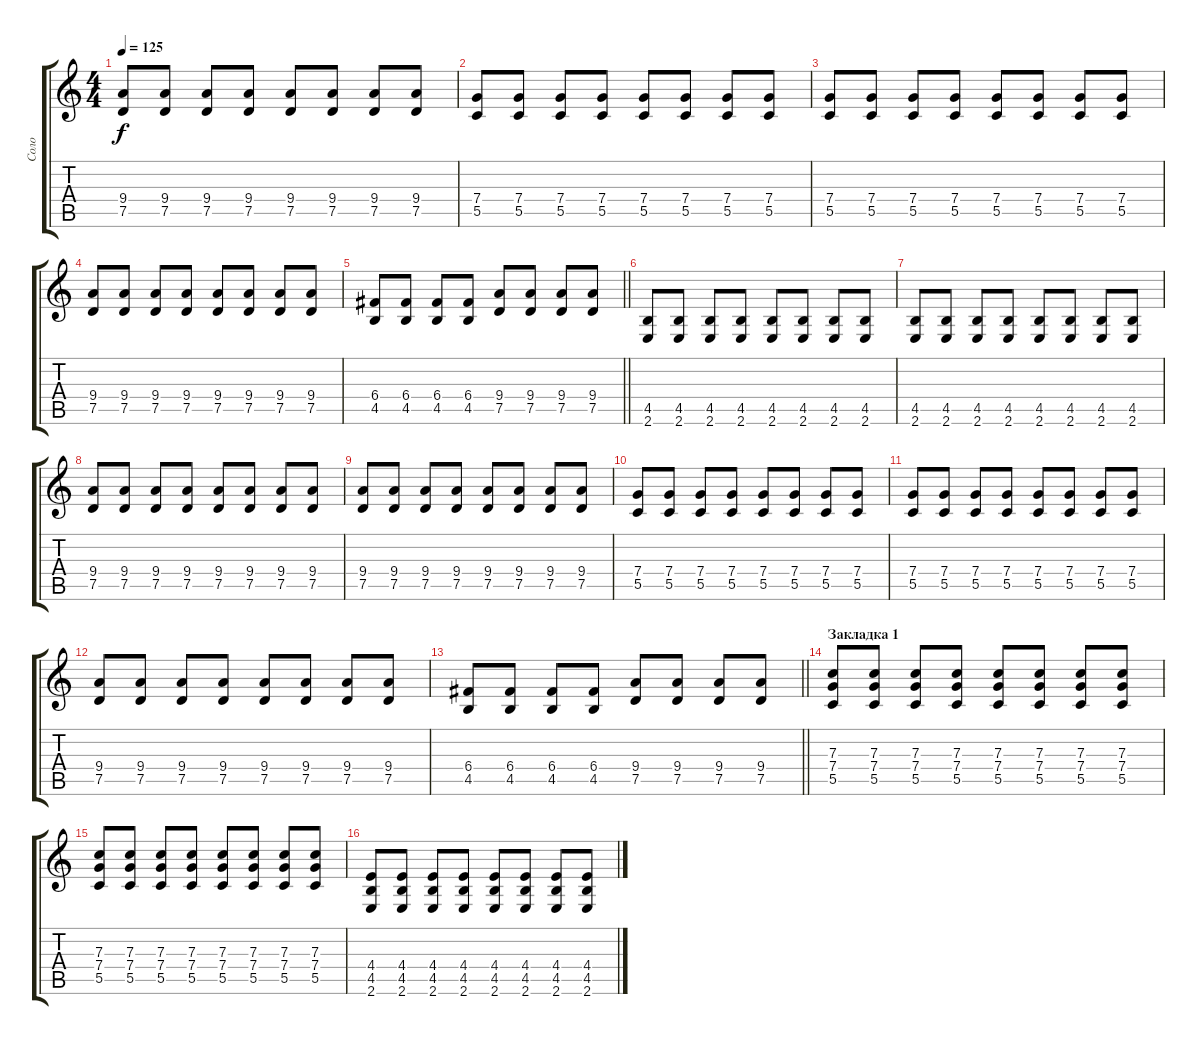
\track ("Соло" "Соло") {instrument distortionguitar}
\staff {score tabs}
\tuning (D4 A3 F3 C3 G2 D2) {hide}
\ts (4 4)
\tempo 125
\clef g2
\ks c
(9.4 7.5).8{dy f} (9.4 7.5).8 (9.4 7.5).8 (9.4 7.5).8 (9.4 7.5).8 (9.4 7.5).8 (9.4 7.5).8 (9.4 7.5).8 |
(7.4 5.5).8 (7.4 5.5).8 (7.4 5.5).8 (7.4 5.5).8 (7.4 5.5).8 (7.4 5.5).8 (7.4 5.5).8 (7.4 5.5).8 |
(7.4 5.5).8 (7.4 5.5).8 (7.4 5.5).8 (7.4 5.5).8 (7.4 5.5).8 (7.4 5.5).8 (7.4 5.5).8 (7.4 5.5).8 |
(9.4 7.5).8 (9.4 7.5).8 (9.4 7.5).8 (9.4 7.5).8 (9.4 7.5).8 (9.4 7.5).8 (9.4 7.5).8 (9.4 7.5).8 |
\barLineRight lightlight
(6.4 4.5).8 (6.4 4.5).8 (6.4 4.5).8 (6.4 4.5).8 (9.4 7.5).8 (9.4 7.5).8 (9.4 7.5).8 (9.4 7.5).8 |
(4.5 2.6).8 (4.5 2.6).8 (4.5 2.6).8 (4.5 2.6).8 (4.5 2.6).8 (4.5 2.6).8 (4.5 2.6).8 (4.5 2.6).8 |
(4.5 2.6).8 (4.5 2.6).8 (4.5 2.6).8 (4.5 2.6).8 (4.5 2.6).8 (4.5 2.6).8 (4.5 2.6).8 (4.5 2.6).8 |
(9.4 7.5).8 (9.4 7.5).8 (9.4 7.5).8 (9.4 7.5).8 (9.4 7.5).8 (9.4 7.5).8 (9.4 7.5).8 (9.4 7.5).8 |
(9.4 7.5).8 (9.4 7.5).8 (9.4 7.5).8 (9.4 7.5).8 (9.4 7.5).8 (9.4 7.5).8 (9.4 7.5).8 (9.4 7.5).8 |
(7.4 5.5).8 (7.4 5.5).8 (7.4 5.5).8 (7.4 5.5).8 (7.4 5.5).8 (7.4 5.5).8 (7.4 5.5).8 (7.4 5.5).8 |
(7.4 5.5).8 (7.4 5.5).8 (7.4 5.5).8 (7.4 5.5).8 (7.4 5.5).8 (7.4 5.5).8 (7.4 5.5).8 (7.4 5.5).8 |
(9.4 7.5).8 (9.4 7.5).8 (9.4 7.5).8 (9.4 7.5).8 (9.4 7.5).8 (9.4 7.5).8 (9.4 7.5).8 (9.4 7.5).8 |
\barLineRight lightlight
(6.4 4.5).8 (6.4 4.5).8 (6.4 4.5).8 (6.4 4.5).8 (9.4 7.5).8 (9.4 7.5).8 (9.4 7.5).8 (9.4 7.5).8 |
\section ("" "Закладка 1")
(7.3 7.4 5.5).8 (7.3 7.4 5.5).8 (7.3 7.4 5.5).8 (7.3 7.4 5.5).8 (7.3 7.4 5.5).8 (7.3 7.4 5.5).8 (7.3 7.4 5.5).8 (7.3 7.4 5.5).8 |
(7.3 7.4 5.5).8 (7.3 7.4 5.5).8 (7.3 7.4 5.5).8 (7.3 7.4 5.5).8 (7.3 7.4 5.5).8 (7.3 7.4 5.5).8 (7.3 7.4 5.5).8 (7.3 7.4 5.5).8 |
(4.4 4.5 2.6).8 (4.4 4.5 2.6).8 (4.4 4.5 2.6).8 (4.4 4.5 2.6).8 (4.4 4.5 2.6).8 (4.4 4.5 2.6).8 (4.4 4.5 2.6).8 (4.4 4.5 2.6).8
